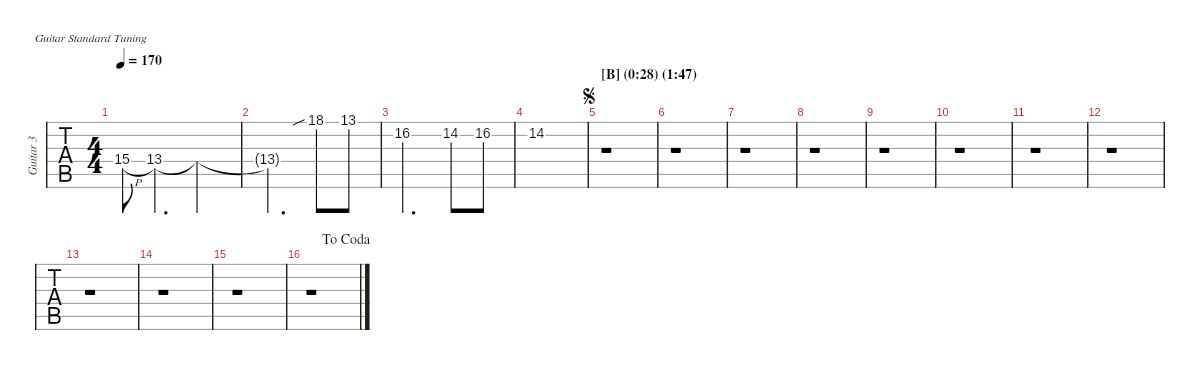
\defaultSystemsLayout 4
\hideDynamics
\bracketExtendMode nobrackets
\multiTrackTrackNamePolicy allsystems
\firstSystemTrackNameMode fullname
\otherSystemsTrackNameMode fullname
\otherSystemsTrackNameOrientation horizontal
\track ("Guitar 3" "Guitar 3") {instrument overdrivenguitar}
\staff {tabs}
\tuning (E4 B3 G3 D3 A2 E2)
\ts (4 4)
\scale
1.00652
\tempo 170
\accidentals auto
\clef g2
\ottava regular
\simile none
\ks c
15.4{h}.8{dy mf} 13.4{acc #}.4{d} 13.4{t acc #}.2 |
\scale
0.991321 13.4{t acc #}.2{d} 18.1{sib acc #}.8 13.1.8 |
\scale
0.99968 16.2{acc #}.2{d} 14.2{acc #}.8 16.2{acc #}.8 |
\scale
1.00248 14.2{acc #}.1 |
\section ("B" "(0:28) (1:47)")
\scale
1.00617
\jump segno
r.1 |
\scale
0.999337 r.1 |
\scale
0.999336 r.1 |
\scale
0.995157 r.1 |
\scale
1.01035 r.1 |
\scale
0.990978 r.1 |
\scale
0.999337 r.1 |
\scale
0.999336 r.1 |
\scale
1.00199 r.1 |
\scale
0.995157 r.1 |
\scale
1.01187 r.1 |
\scale
0.990977
\jump dacoda
r.1
